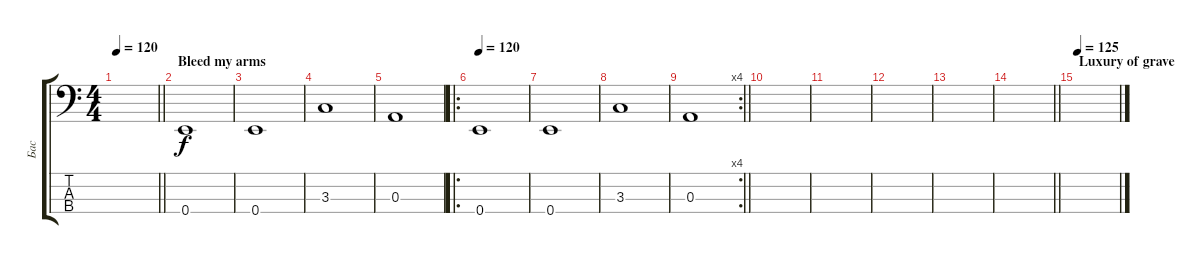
\track ("Бас" "Бас") {instrument electricbassfinger}
\staff {score tabs}
\tuning (G2 D2 A1 E1) {hide}
\ts (4 4)
\tempo 120
\clef f4
\barLineRight lightlight
\ks c
|
\section ("" "Bleed my arms")
0.4.1 |
0.4.1 |
3.3.1 |
0.3.1 |
\ro
\tempo 120
0.4.1 |
0.4.1 |
3.3.1 |
\rc 4
\barLineRight lightlight
0.3.1 |
|
|
|
|
\barLineRight lightlight
|
\section ("" "Luxury of grave")
\tempo 125
